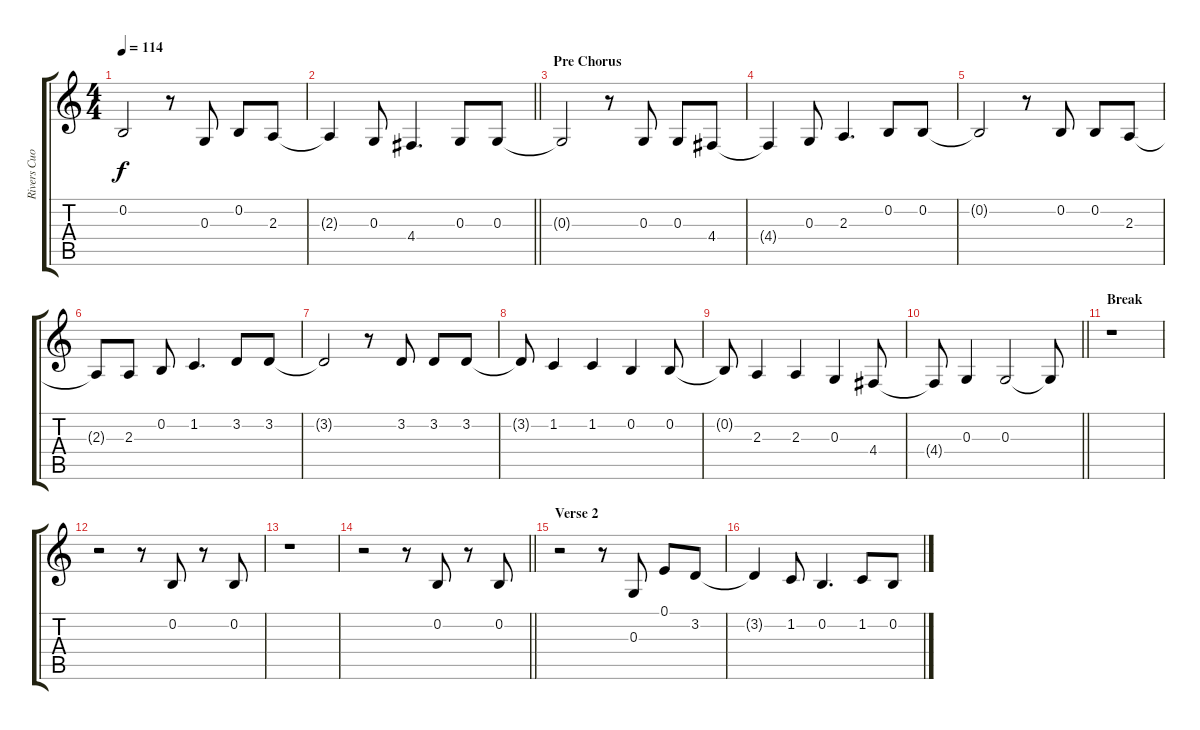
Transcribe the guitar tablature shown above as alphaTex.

\track ("Rivers Cuomo - Vocals" "Rivers Cuo") {instrument clarinet}
\staff {score tabs}
\tuning (E4 B3 G3 D3 A2 E2) {hide}
\ts (4 4)
\tempo 114
\clef g2
\ks c
0.2{t}.2{dy f} r.8 0.3.8 0.2.8 2.3.8 |
\barLineRight lightlight
2.3{t}.4 0.3.8 4.4.4{d} 0.3.8 0.3.8 |
\section ("" "Pre Chorus")
0.3{t}.2 r.8 0.3.8 0.3.8 4.4.8 |
4.4{t}.4 0.3.8 2.3.4{d} 0.2.8 0.2.8 |
0.2{t}.2 r.8 0.2.8 0.2.8 2.3.8 |
2.3{t}.8 2.3.8 0.2.8 1.2.4{d} 3.2.8 3.2.8 |
3.2{t}.2 r.8 3.2.8 3.2.8 3.2.8 |
3.2{t}.8 1.2.4 1.2.4 0.2.4 0.2.8 |
0.2{t}.8 2.3.4 2.3.4 0.3.4 4.4.8 |
\barLineRight lightlight
4.4{t}.8 0.3.4 0.3.2 0.3{t}.8 |
\section ("" "Break")
r.1 |
r.2 r.8 0.2.8 r.8 0.2.8 |
r.1 |
\barLineRight lightlight
r.2 r.8 0.2.8 r.8 0.2.8 |
\section ("" "Verse 2")
r.2 r.8 0.3.8 0.1.8 3.2.8 |
3.2{t}.4 1.2.8 0.2.4{d} 1.2.8 0.2.8
